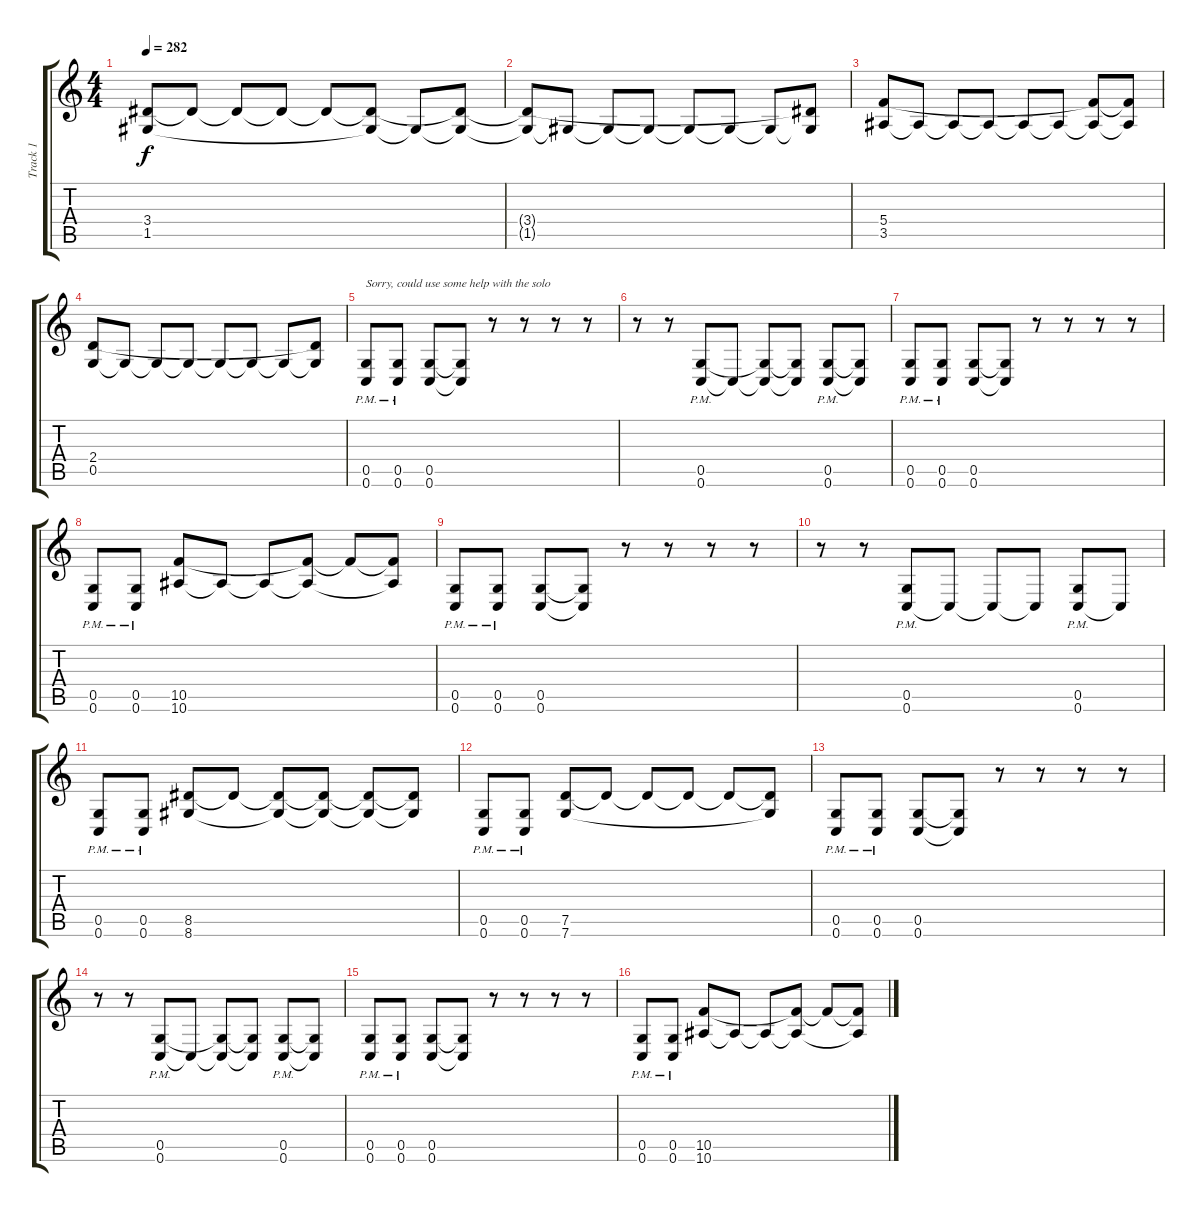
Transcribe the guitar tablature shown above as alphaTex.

\track ("Track 1" "Track 1") {instrument distortionguitar}
\staff {score tabs}
\tuning (D4 A3 F3 C3 G2 C2) {hide}
\ts (4 4)
\tempo 282
\clef g2
\ks c
(3.4 1.5).8{dy f} 3.4{t}.8 3.4{t}.8 3.4{t}.8 3.4{t}.8 (3.4{t} 1.5{t}).8 1.5{t}.8 (3.4{t} 1.5{t}).8 |
(3.4{t} 1.5{t}).8 1.5{t}.8 1.5{t}.8 1.5{t}.8 1.5{t}.8 1.5{t}.8 1.5{t}.8 (3.4{t} 1.5{t}).8 |
(5.4 3.5).8 3.5{t}.8 3.5{t}.8 3.5{t}.8 3.5{t}.8 3.5{t}.8 (5.4{t} 3.5{t}).8 (5.4{t} 3.5{t}).8 |
(2.4 0.5).8 0.5{t}.8 0.5{t}.8 0.5{t}.8 0.5{t}.8 0.5{t}.8 0.5{t}.8 (2.4{t} 0.5{t}).8 |
(0.5{pm} 0.6{pm}).8{txt "Sorry, could use some help with the solo"} (0.5{pm} 0.6{pm}).8 (0.5 0.6).8 (0.5{t} 0.6{t}).8 r.8 r.8 r.8 r.8 |
r.8 r.8 (0.5{pm} 0.6{pm}).8 0.6{t}.8 (0.5{t} 0.6{t}).8 (0.5{t} 0.6{t}).8 (0.5{pm} 0.6{pm}).8 (0.5{t} 0.6{t}).8 |
(0.5{pm} 0.6{pm}).8 (0.5{pm} 0.6{pm}).8 (0.5 0.6).8 (0.5{t} 0.6{t}).8 r.8 r.8 r.8 r.8 |
(0.5{pm} 0.6{pm}).8 (0.5{pm} 0.6{pm}).8 (10.5 10.6).8 10.6{t}.8 10.6{t}.8 (10.5{t} 10.6{t}).8 10.5{t}.8 (10.5{t} 10.6{t}).8 |
(0.5{pm} 0.6{pm}).8 (0.5{pm} 0.6{pm}).8 (0.5 0.6).8 (0.5{t} 0.6{t}).8 r.8 r.8 r.8 r.8 |
r.8 r.8 (0.5{pm} 0.6{pm}).8 0.6{t}.8 0.6{t}.8 0.6{t}.8 (0.5{pm} 0.6{pm}).8 0.6{t}.8 |
(0.5{pm} 0.6{pm}).8 (0.5{pm} 0.6{pm}).8 (8.5 8.6).8 8.5{t}.8 (8.5{t} 8.6{t}).8 (8.5{t} 8.6{t}).8 (8.5{t} 8.6{t}).8 (8.5{t} 8.6{t}).8 |
(0.5{pm} 0.6{pm}).8 (0.5{pm} 0.6{pm}).8 (7.5 7.6).8 7.5{t}.8 7.5{t}.8 7.5{t}.8 7.5{t}.8 (7.5{t} 7.6{t}).8 |
(0.5{pm} 0.6{pm}).8 (0.5{pm} 0.6{pm}).8 (0.5 0.6).8 (0.5{t} 0.6{t}).8 r.8 r.8 r.8 r.8 |
r.8 r.8 (0.5{pm} 0.6{pm}).8 0.6{t}.8 (0.5{t} 0.6{t}).8 (0.5{t} 0.6{t}).8 (0.5{pm} 0.6{pm}).8 (0.5{t} 0.6{t}).8 |
(0.5{pm} 0.6{pm}).8 (0.5{pm} 0.6{pm}).8 (0.5 0.6).8 (0.5{t} 0.6{t}).8 r.8 r.8 r.8 r.8 |
(0.5{pm} 0.6{pm}).8 (0.5{pm} 0.6{pm}).8 (10.5 10.6).8 10.6{t}.8 10.6{t}.8 (10.5{t} 10.6{t}).8 10.5{t}.8 (10.5{t} 10.6{t}).8
